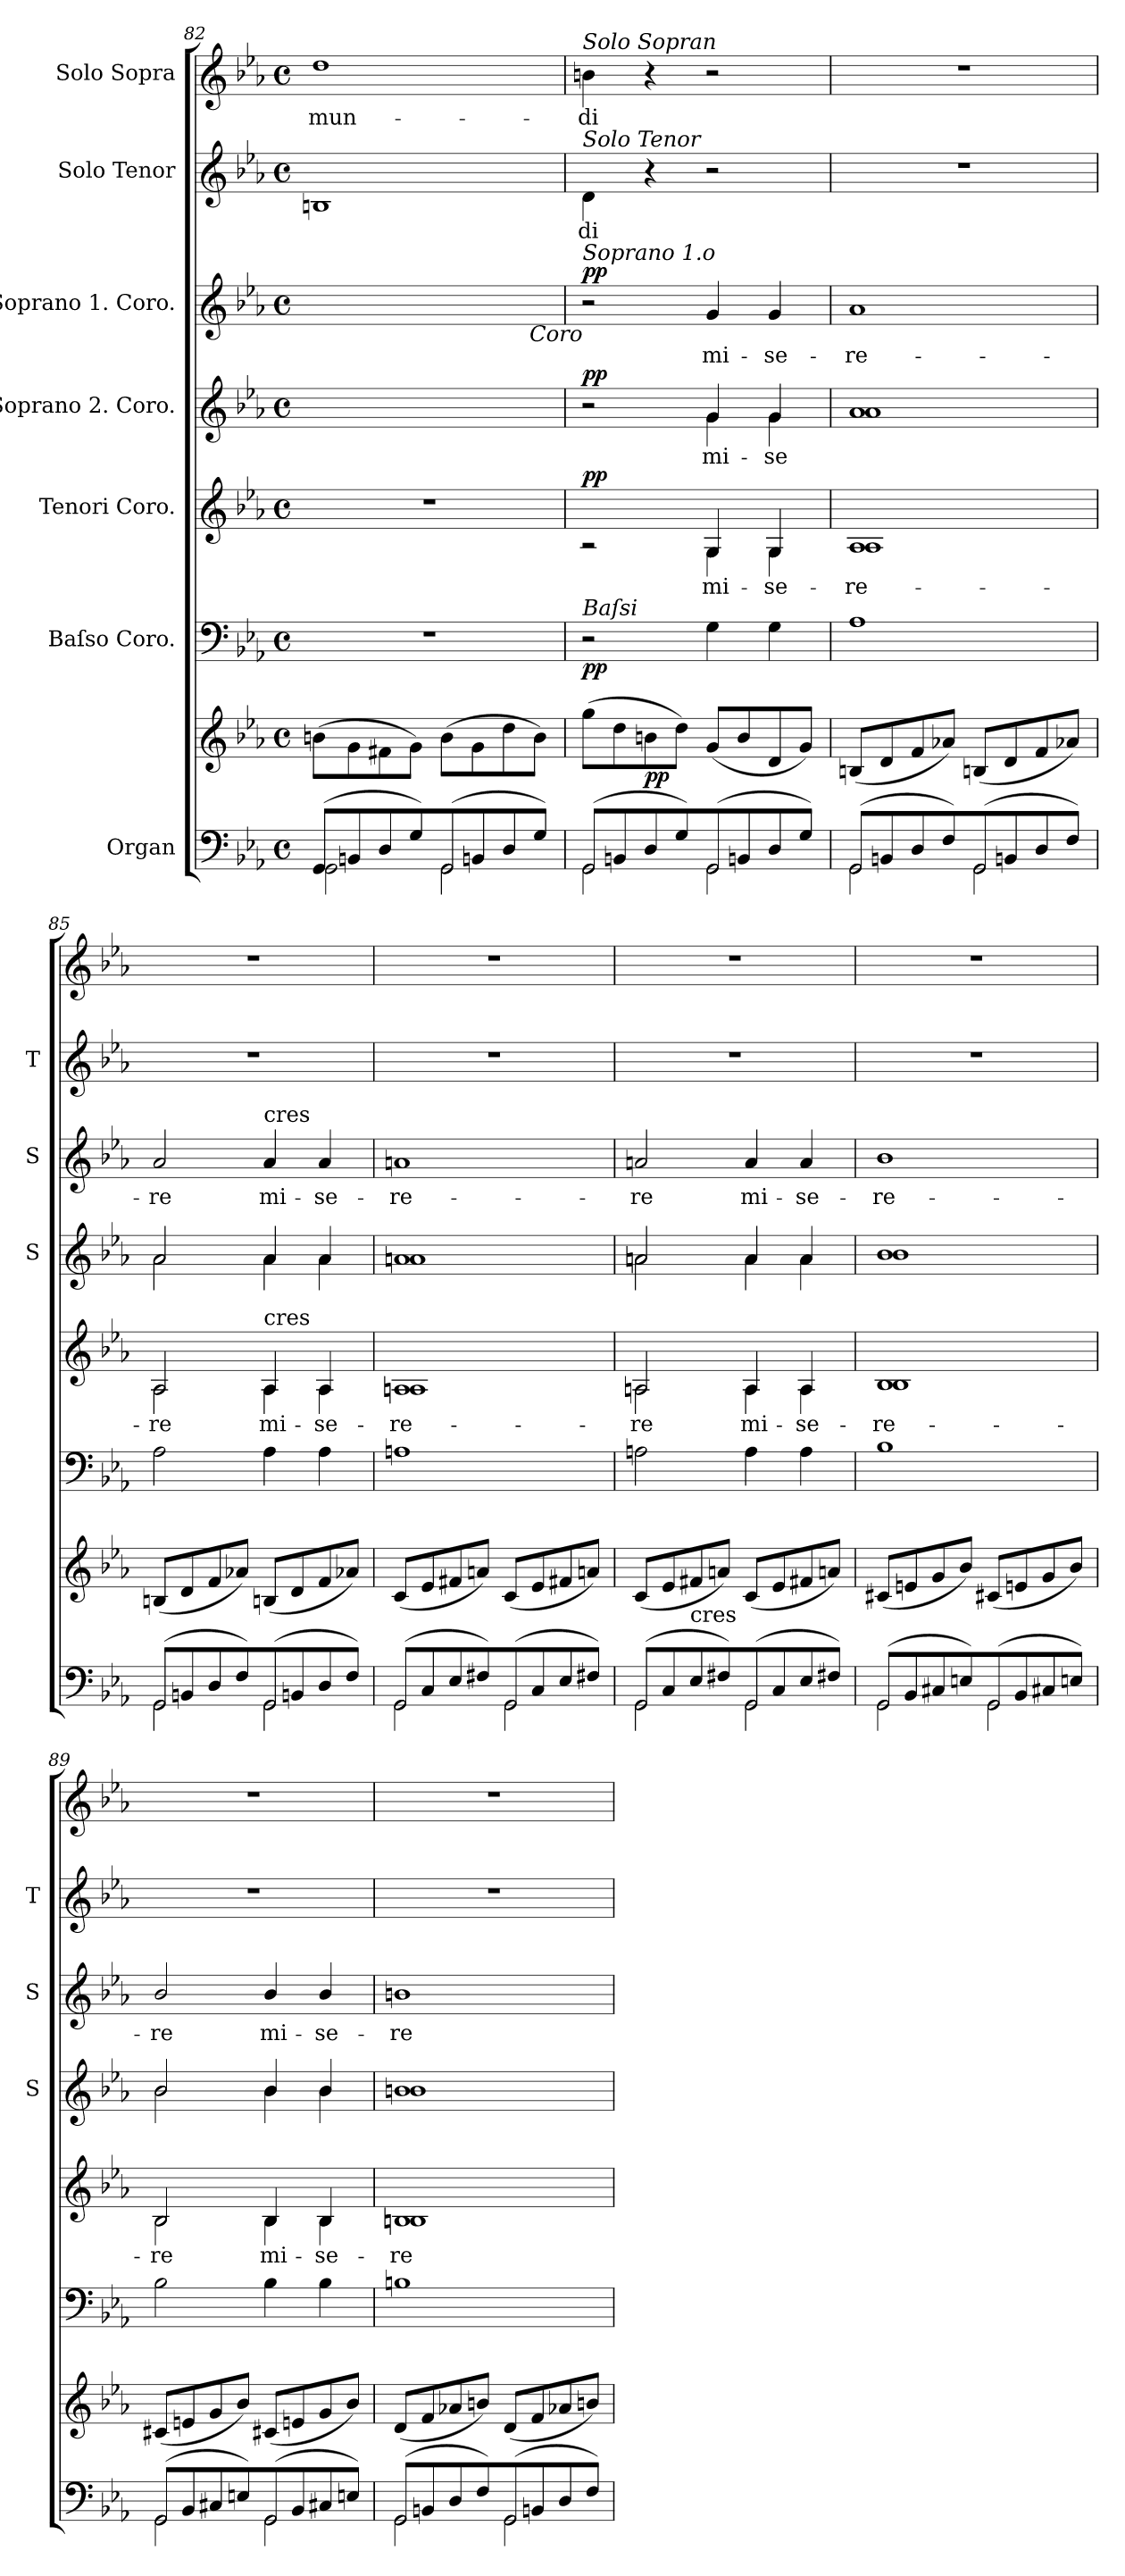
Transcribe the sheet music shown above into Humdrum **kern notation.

**kern	**kern	**dynam	**kern	**dynam	**kern	**text	**dynam	**kern	**text	**dynam	**kern	**text	**dynam	**kern	**text	**kern	**text
*part7	*part7	*part7	*part6	*part6	*part5	*part5	*part5	*part4	*part4	*part4	*part3	*part3	*part3	*part2	*part2	*part1	*part1
*staff8	*staff7	*staff7/8	*staff6	*staff6	*staff5	*staff5	*staff5	*staff4	*staff4	*staff4	*staff3	*staff3	*staff3	*staff2	*staff2	*staff1	*staff1
*I"Organ	*	*	*I"Baſso Coro.	*	*I"Tenori Coro.	*	*	*I"Soprano 2. Coro.	*	*	*I"Soprano 1. Coro.	*	*	*I"Solo Tenor	*	*I"Solo Sopra	*
*	*	*	*	*	*	*	*	*I'S	*	*	*I'S	*	*	*I'T	*	*	*
*clefF4	*clefG2	*	*clefF4	*	*clefG2	*	*	*clefG2	*	*	*clefG2	*	*	*clefG2	*	*clefG2	*
*k[b-e-a-]	*k[b-e-a-]	*	*k[b-e-a-]	*	*k[b-e-a-]	*	*	*k[b-e-a-]	*	*	*k[b-e-a-]	*	*	*k[b-e-a-]	*	*k[b-e-a-]	*
*c:	*c:	*	*c:	*	*c:	*	*	*c:	*	*	*c:	*	*	*c:	*	*c:	*
*M4/4	*M4/4	*	*M4/4	*	*M4/4	*	*	*M4/4	*	*	*M4/4	*	*	*M4/4	*	*M4/4	*
*met(c)	*met(c)	*	*met(c)	*	*met(c)	*	*	*met(c)	*	*	*met(c)	*	*	*met(c)	*	*met(c)	*
=82	=82	=82	=82	=82	=82	=82	=82	=82	=82	=82	=82	=82	=82	=82	=82	=82	=82
!LO:N:vis=2	!	!	!	!	!	!	!	!	!	!	!	!	!	!	!	!	!
*^	*	*	*	*	*	*	*	*	*	*	*	*	*	*	*	*	*
(<8GG/	2GG\	(>8bn\L	.	1r	.	1r	.	.	1ryy	.	.	1ryy	.	.	1Bn	.	1dd	mun-
8BBn/	.	8g\	.	.	.	.	.	.	.	.	.	.	.	.	.	.	.	.
8D/	.	8f#X\	.	.	.	.	.	.	.	.	.	.	.	.	.	.	.	.
8G/J)	.	8g\J)	.	.	.	.	.	.	.	.	.	.	.	.	.	.	.	.
!LO:N:vis=2	!	!	!	!	!	!	!	!	!	!	!	!	!	!	!	!	!	!
(<8GG/	2GG\	(>8b\L	.	.	.	.	.	.	.	.	.	.	.	.	.	.	.	.
8BBn/	.	8g\	.	.	.	.	.	.	.	.	.	.	.	.	.	.	.	.
8D/	.	8dd\	.	.	.	.	.	.	.	.	.	.	.	.	.	.	.	.
8G/J)	.	8b\J)	.	.	.	.	.	.	.	.	.	.	.	.	.	.	.	.
=83	=83	=83	=83	=83	=83	=83	=83	=83	=83	=83	=83	=83	=83	=83	=83	=83	=83	=83
!	!	!	!	!	!	!	!	!	!	!	!	!	!	!	!	!	!LO:TX:a:i:t=Solo Sopran	!
!	!	!	!	!	!	!	!	!	!	!	!	!	!	!	!LO:TX:a:i:t=Solo Tenor	!	!	!
!	!	!	!	!	!	!	!	!	!	!	!	!LO:TX:a:i:t=Soprano 1.o	!	!	!	!	!	!
!	!	!	!	!	!	!	!	!	!	!	!	!LO:TX:b:i:rj:t=Coro	!	!	!	!	!	!
!	!	!	!	!	!	!	!	!	!LO:TX:a:i:t=Soprano 2.o	!	!	!	!	!	!	!	!	!
!	!	!	!	!	!	!LO:TX:b:i:rj:t=Coro	!	!	!	!	!	!	!	!	!	!	!	!
!	!	!	!	!	!	!LO:TX:a:i:t=Tenori	!	!	!	!	!	!	!	!	!	!	!	!
!	!	!	!	!LO:TX:a:i:t=Baſsi	!	!	!	!	!	!	!	!	!	!	!	!	!	!
!LO:N:vis=2	!	!	!	!	!LO:DY:b	!	!	!LO:DY:b	!	!	!LO:DY:b	!	!	!LO:DY:b	!	!	!	!
*	*	*	*	*	*	*^	*	*	*^	*	*	*	*	*	*	*	*	*
(<8GG/	2GG\	(>8gg\L	.	2r	pp	2rA	2ryy	.	pp	2r	2ryy	.	pp	2r	.	pp	4d\	di	4bn\	-di
8BBn/	.	8dd\	.	.	.	.	.	.	.	.	.	.	.	.	.	.	.	.	.	.
!	!	!	!LO:DY:b	!	!	!	!	!	!	!	!	!	!	!	!	!	!	!	!	!
8D/	.	8bn\	pp	.	.	.	.	.	.	.	.	.	.	.	.	.	4r	.	4r	.
8G/J)	.	8dd\J)	.	.	.	.	.	.	.	.	.	.	.	.	.	.	.	.	.	.
!LO:N:vis=2	!	!	!	!	!	!	!	!	!	!	!	!	!	!	!	!	!	!	!	!
(<8GG/	2GG\	(<8g/L	.	4G\	.	4G/	4G\	mi-	.	4g/	4g\	mi-	.	4g/	mi-	.	2r	.	2r	.
8BBn/	.	8b/	.	.	.	.	.	.	.	.	.	.	.	.	.	.	.	.	.	.
8D/	.	8d/	.	4G\	.	4G/	4G\	-se-	.	4g/	4g\	-se	.	4g/	-se-	.	.	.	.	.
8G/J)	.	8g/J)	.	.	.	.	.	.	.	.	.	.	.	.	.	.	.	.	.	.
=84	=84	=84	=84	=84	=84	=84	=84	=84	=84	=84	=84	=84	=84	=84	=84	=84	=84	=84	=84	=84
!LO:N:vis=2	!	!	!	!	!	!	!	!	!	!	!	!	!	!	!	!	!	!	!	!
(<8GG/	2GG\	(<8Bn/L	.	1A-	.	1A-	1A-	-re-	.	1a-	1a-	.	.	1a-	-re-	.	1r	.	1r	.
8BBn/	.	8d/	.	.	.	.	.	.	.	.	.	.	.	.	.	.	.	.	.	.
8D/	.	8f/	.	.	.	.	.	.	.	.	.	.	.	.	.	.	.	.	.	.
8F/J)	.	8a-X/J)	.	.	.	.	.	.	.	.	.	.	.	.	.	.	.	.	.	.
!LO:N:vis=2	!	!	!	!	!	!	!	!	!	!	!	!	!	!	!	!	!	!	!	!
(<8GG/	2GG\	(<8Bn/L	.	.	.	.	.	.	.	.	.	.	.	.	.	.	.	.	.	.
8BBn/	.	8d/	.	.	.	.	.	.	.	.	.	.	.	.	.	.	.	.	.	.
8D/	.	8f/	.	.	.	.	.	.	.	.	.	.	.	.	.	.	.	.	.	.
8F/J)	.	8a-X/J)	.	.	.	.	.	.	.	.	.	.	.	.	.	.	.	.	.	.
=85	=85	=85	=85	=85	=85	=85	=85	=85	=85	=85	=85	=85	=85	=85	=85	=85	=85	=85	=85	=85
!LO:N:vis=2	!	!	!	!	!	!	!	!	!	!	!	!	!	!	!	!	!	!	!	!
(<8GG/	2GG\	(<8Bn/L	.	2A-\	.	2A-/	2A-\	-re	.	2a-/	2a-\	.	.	2a-/	-re	.	1r	.	1r	.
8BBn/	.	8d/	.	.	.	.	.	.	.	.	.	.	.	.	.	.	.	.	.	.
8D/	.	8f/	.	.	.	.	.	.	.	.	.	.	.	.	.	.	.	.	.	.
8F/J)	.	8a-X/J)	.	.	.	.	.	.	.	.	.	.	.	.	.	.	.	.	.	.
!	!	!	!	!	!	!	!	!	!	!	!	!	!	!LO:TX:a:t=cres	!	!	!	!	!	!
!	!	!	!	!	!	!LO:TX:a:t=cres	!	!	!	!	!	!	!	!	!	!	!	!	!	!
!LO:N:vis=2	!	!	!	!	!	!	!	!	!	!	!	!	!	!	!	!	!	!	!	!
(<8GG/	2GG\	(<8Bn/L	.	4A-\	.	4A-/	4A-\	mi-	.	4a-/	4a-\	.	.	4a-/	mi-	.	.	.	.	.
8BBn/	.	8d/	.	.	.	.	.	.	.	.	.	.	.	.	.	.	.	.	.	.
8D/	.	8f/	.	4A-\	.	4A-/	4A-\	-se-	.	4a-/	4a-\	.	.	4a-/	-se-	.	.	.	.	.
8F/J)	.	8a-X/J)	.	.	.	.	.	.	.	.	.	.	.	.	.	.	.	.	.	.
=86	=86	=86	=86	=86	=86	=86	=86	=86	=86	=86	=86	=86	=86	=86	=86	=86	=86	=86	=86	=86
!LO:N:vis=2	!	!	!	!	!	!	!	!	!	!	!	!	!	!	!	!	!	!	!	!
(<8GG/	2GG\	(<8c/L	.	1An	.	1An	1An	-re-	.	1an	1an	.	.	1an	-re-	.	1r	.	1r	.
8C/	.	8e-/	.	.	.	.	.	.	.	.	.	.	.	.	.	.	.	.	.	.
8E-/	.	8f#X/	.	.	.	.	.	.	.	.	.	.	.	.	.	.	.	.	.	.
8F#X/J)	.	8an/J)	.	.	.	.	.	.	.	.	.	.	.	.	.	.	.	.	.	.
!LO:N:vis=2	!	!	!	!	!	!	!	!	!	!	!	!	!	!	!	!	!	!	!	!
(<8GG/	2GG\	(<8c/L	.	.	.	.	.	.	.	.	.	.	.	.	.	.	.	.	.	.
8C/	.	8e-/	.	.	.	.	.	.	.	.	.	.	.	.	.	.	.	.	.	.
8E-/	.	8f#X/	.	.	.	.	.	.	.	.	.	.	.	.	.	.	.	.	.	.
8F#X/J)	.	8an/J)	.	.	.	.	.	.	.	.	.	.	.	.	.	.	.	.	.	.
=87	=87	=87	=87	=87	=87	=87	=87	=87	=87	=87	=87	=87	=87	=87	=87	=87	=87	=87	=87	=87
!LO:N:vis=2	!	!	!	!	!	!	!	!	!	!	!	!	!	!	!	!	!	!	!	!
(<8GG/	2GG\	(<8c/L	.	2An\	.	2An/	2An\	-re	.	2an/	2an\	.	.	2an/	-re	.	1r	.	1r	.
8C/	.	8e-/	.	.	.	.	.	.	.	.	.	.	.	.	.	.	.	.	.	.
!	!	!LO:TX:b:t=cres	!	!	!	!	!	!	!	!	!	!	!	!	!	!	!	!	!	!
8E-/	.	8f#X/	.	.	.	.	.	.	.	.	.	.	.	.	.	.	.	.	.	.
8F#X/J)	.	8an/J)	.	.	.	.	.	.	.	.	.	.	.	.	.	.	.	.	.	.
!LO:N:vis=2	!	!	!	!	!	!	!	!	!	!	!	!	!	!	!	!	!	!	!	!
(<8GG/	2GG\	(<8c/L	.	4A\	.	4A/	4A\	mi-	.	4a/	4a\	.	.	4a/	mi-	.	.	.	.	.
8C/	.	8e-/	.	.	.	.	.	.	.	.	.	.	.	.	.	.	.	.	.	.
8E-/	.	8f#X/	.	4A\	.	4A/	4A\	-se-	.	4a/	4a\	.	.	4a/	-se-	.	.	.	.	.
8F#X/J)	.	8an/J)	.	.	.	.	.	.	.	.	.	.	.	.	.	.	.	.	.	.
=88	=88	=88	=88	=88	=88	=88	=88	=88	=88	=88	=88	=88	=88	=88	=88	=88	=88	=88	=88	=88
!LO:N:vis=2	!	!	!	!	!	!	!	!	!	!	!	!	!	!	!	!	!	!	!	!
(<8GG/	2GG\	(<8c#X/L	.	1B-	.	1B-	1B-	-re-	.	1b-	1b-	.	.	1b-	-re-	.	1r	.	1r	.
8BB-/	.	8en/	.	.	.	.	.	.	.	.	.	.	.	.	.	.	.	.	.	.
8C#X/	.	8g/	.	.	.	.	.	.	.	.	.	.	.	.	.	.	.	.	.	.
8En/J)	.	8b-/J)	.	.	.	.	.	.	.	.	.	.	.	.	.	.	.	.	.	.
!LO:N:vis=2	!	!	!	!	!	!	!	!	!	!	!	!	!	!	!	!	!	!	!	!
(<8GG/	2GG\	(<8c#X/L	.	.	.	.	.	.	.	.	.	.	.	.	.	.	.	.	.	.
8BB-/	.	8en/	.	.	.	.	.	.	.	.	.	.	.	.	.	.	.	.	.	.
8C#X/	.	8g/	.	.	.	.	.	.	.	.	.	.	.	.	.	.	.	.	.	.
8En/J)	.	8b-/J)	.	.	.	.	.	.	.	.	.	.	.	.	.	.	.	.	.	.
=89	=89	=89	=89	=89	=89	=89	=89	=89	=89	=89	=89	=89	=89	=89	=89	=89	=89	=89	=89	=89
!LO:N:vis=2	!	!	!	!	!	!	!	!	!	!	!	!	!	!	!	!	!	!	!	!
(<8GG/	2GG\	(<8c#X/L	.	2B-\	.	2B-/	2B-\	-re	.	2b-/	2b-\	.	.	2b-/	-re	.	1r	.	1r	.
8BB-/	.	8en/	.	.	.	.	.	.	.	.	.	.	.	.	.	.	.	.	.	.
8C#X/	.	8g/	.	.	.	.	.	.	.	.	.	.	.	.	.	.	.	.	.	.
8En/J)	.	8b-/J)	.	.	.	.	.	.	.	.	.	.	.	.	.	.	.	.	.	.
!LO:N:vis=2	!	!	!	!	!	!	!	!	!	!	!	!	!	!	!	!	!	!	!	!
(<8GG/	2GG\	(<8c#X/L	.	4B-\	.	4B-/	4B-\	mi-	.	4b-/	4b-\	.	.	4b-/	mi-	.	.	.	.	.
8BB-/	.	8en/	.	.	.	.	.	.	.	.	.	.	.	.	.	.	.	.	.	.
8C#X/	.	8g/	.	4B-\	.	4B-/	4B-\	-se-	.	4b-/	4b-\	.	.	4b-/	-se-	.	.	.	.	.
8En/J)	.	8b-/J)	.	.	.	.	.	.	.	.	.	.	.	.	.	.	.	.	.	.
=90	=90	=90	=90	=90	=90	=90	=90	=90	=90	=90	=90	=90	=90	=90	=90	=90	=90	=90	=90	=90
!LO:N:vis=2	!	!	!	!	!	!	!	!	!	!	!	!	!	!	!	!	!	!	!	!
(<8GG/	2GG\	(<8d/L	.	1Bn	.	1Bn	1Bn	-re-	.	1bn	1b	.	.	1bn	-re-	.	1r	.	1r	.
8BBn/	.	8f/	.	.	.	.	.	.	.	.	.	.	.	.	.	.	.	.	.	.
8D/	.	8a-X/	.	.	.	.	.	.	.	.	.	.	.	.	.	.	.	.	.	.
8F/J)	.	8bn/J)	.	.	.	.	.	.	.	.	.	.	.	.	.	.	.	.	.	.
!LO:N:vis=2	!	!	!	!	!	!	!	!	!	!	!	!	!	!	!	!	!	!	!	!
(<8GG/	2GG\	(<8d/L	.	.	.	.	.	.	.	.	.	.	.	.	.	.	.	.	.	.
8BBn/	.	8f/	.	.	.	.	.	.	.	.	.	.	.	.	.	.	.	.	.	.
8D/	.	8a-X/	.	.	.	.	.	.	.	.	.	.	.	.	.	.	.	.	.	.
8F/J)	.	8bn/J)	.	.	.	.	.	.	.	.	.	.	.	.	.	.	.	.	.	.
*	*	*	*	*	*	*v	*v	*	*	*	*	*	*	*	*	*	*	*	*	*
*v	*v	*	*	*	*	*	*	*	*v	*v	*	*	*	*	*	*	*	*	*
=	=	=	=	=	=	=	=	=	=	=	=	=	=	=	=	=	=
*-	*-	*-	*-	*-	*-	*-	*-	*-	*-	*-	*-	*-	*-	*-	*-	*-	*-
